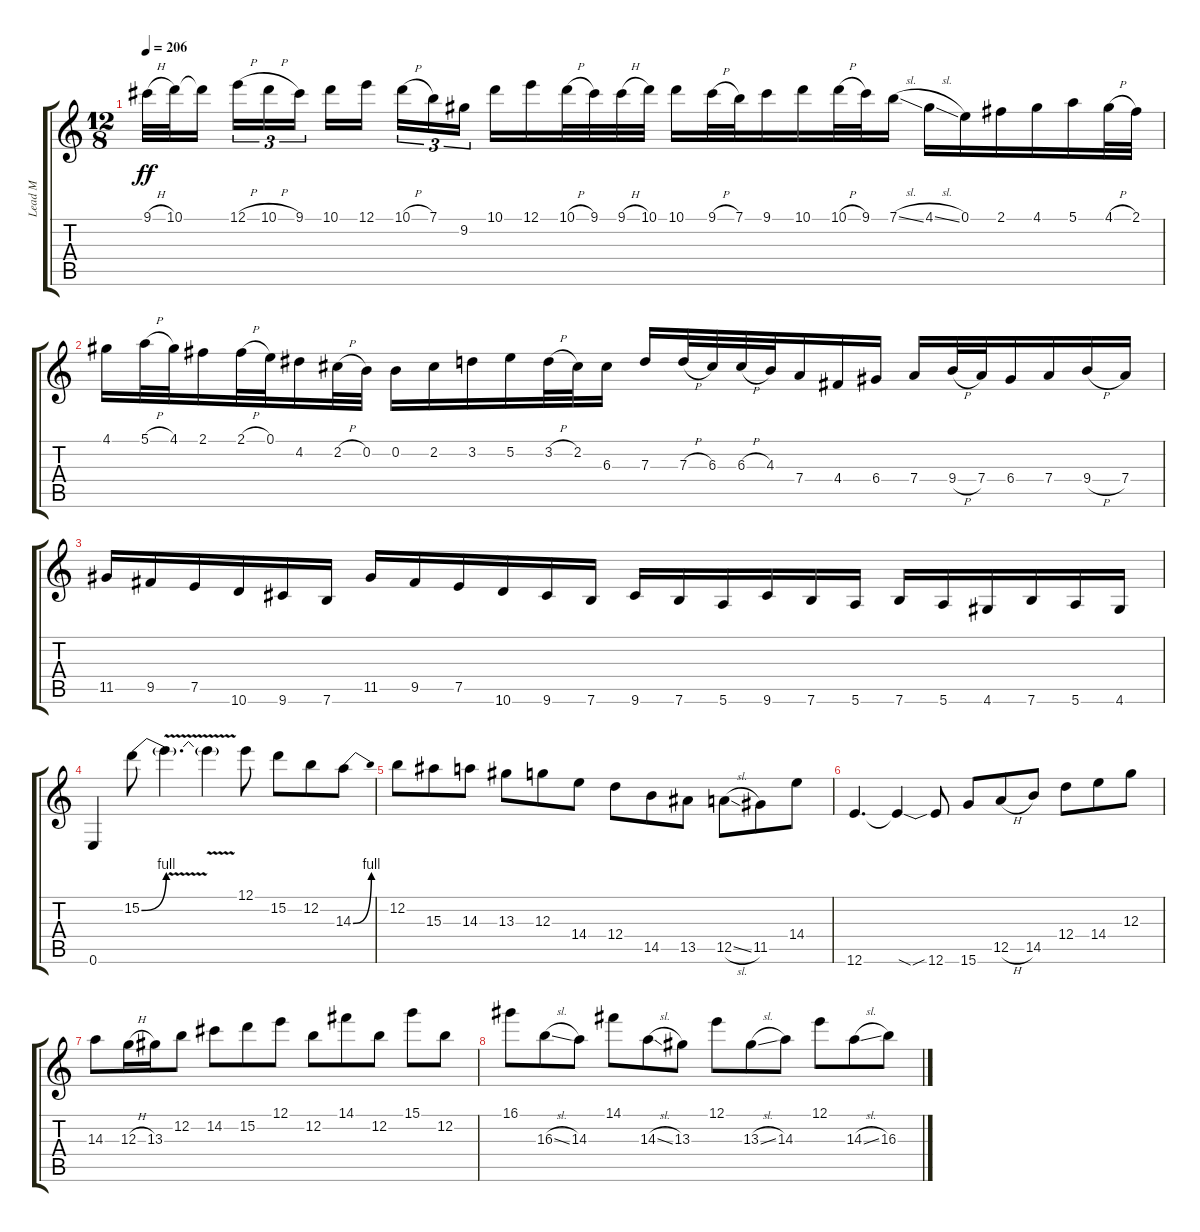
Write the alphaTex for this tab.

\track ("Lead M" "Lead M") {instrument distortionguitar}
\staff {score tabs}
\tuning (E4 B3 G3 D3 A2 E2) {hide}
\ts (12 8)
\tempo 206
\clef g2
\ks c
9.1{h}.32{dy ff} 10.1.32 10.1{t}.16{beam splitsecondary} 12.1{h}.16{tu (3 2)} 10.1{h}.16{tu (3 2)} 9.1.16{tu (3 2) beam splitsecondary} 10.1.16 12.1.16 10.1{h}.16{tu (3 2)} 7.1.16{tu (3 2)} 9.2.16{tu (3 2) beam splitsecondary} 10.1.16 12.1.16 10.1{h}.32 9.1.32 9.1{h}.32 10.1.32 10.1.16 9.1{h}.32 7.1.32 9.1.16 10.1.16 10.1{h}.32 9.1.32 7.1{sl}.16 4.1{sl}.16 0.1.16 2.1.16 4.1.16 5.1.16 4.1{h}.32 2.1.32 |
4.1.16 5.1{h}.32 4.1.32 2.1.16 2.1{h}.32 0.1.32 4.2.16 2.2{h}.32 0.2.32 0.2.16 2.2.16 3.2.16 5.2.16 3.2{h}.32 2.2.32 6.3.16 7.3.16 7.3{h}.32 6.3.32 6.3{h}.32 4.3.32 7.4.16 4.4.16 6.4.16 7.4.16 9.4{h}.32 7.4.32 6.4.16 7.4.16 9.4{h}.16 7.4.16 |
11.5.16 9.5.16 7.5.16 10.6.16 9.6.16 7.6.16 11.5.16 9.5.16 7.5.16 10.6.16 9.6.16 7.6.16 9.6.16 7.6.16 5.6.16 9.6.16 7.6.16 5.6.16 7.6.16 5.6.16 4.6.16 7.6.16 5.6.16 4.6.16 |
0.6.4 15.2{be (bend 0 0 60 4)}.8 15.2{v t}.4{d} 15.2{v t}.4 12.1.8 15.2.8 12.2.8 14.3{be (bend 0 0 60 4)}.8 |
12.2.8 15.3.8 14.3.8 13.3.8 12.3.8 14.4.8 12.4.8 14.5.8 13.5.8 12.5{sl}.8 11.5.8 14.4.8 |
12.6.4{d} 12.6{sod t}.4 12.6{sib}.8 15.6.8 12.5{h}.8 14.5.8 12.4.8 14.4.8 12.3.8 |
14.3.8 12.3{h}.16 13.3.16 12.2.8 14.2.8 15.2.8 12.1.8 12.2.8 14.1.8 12.2.8 15.1.8 12.2.8 |
16.1.8 16.3{sl}.8 14.3.8 14.1.8 14.3{sl}.8 13.3.8 12.1.8 13.3{sl}.8 14.3.8 12.1.8 14.3{sl}.8 16.3.8
